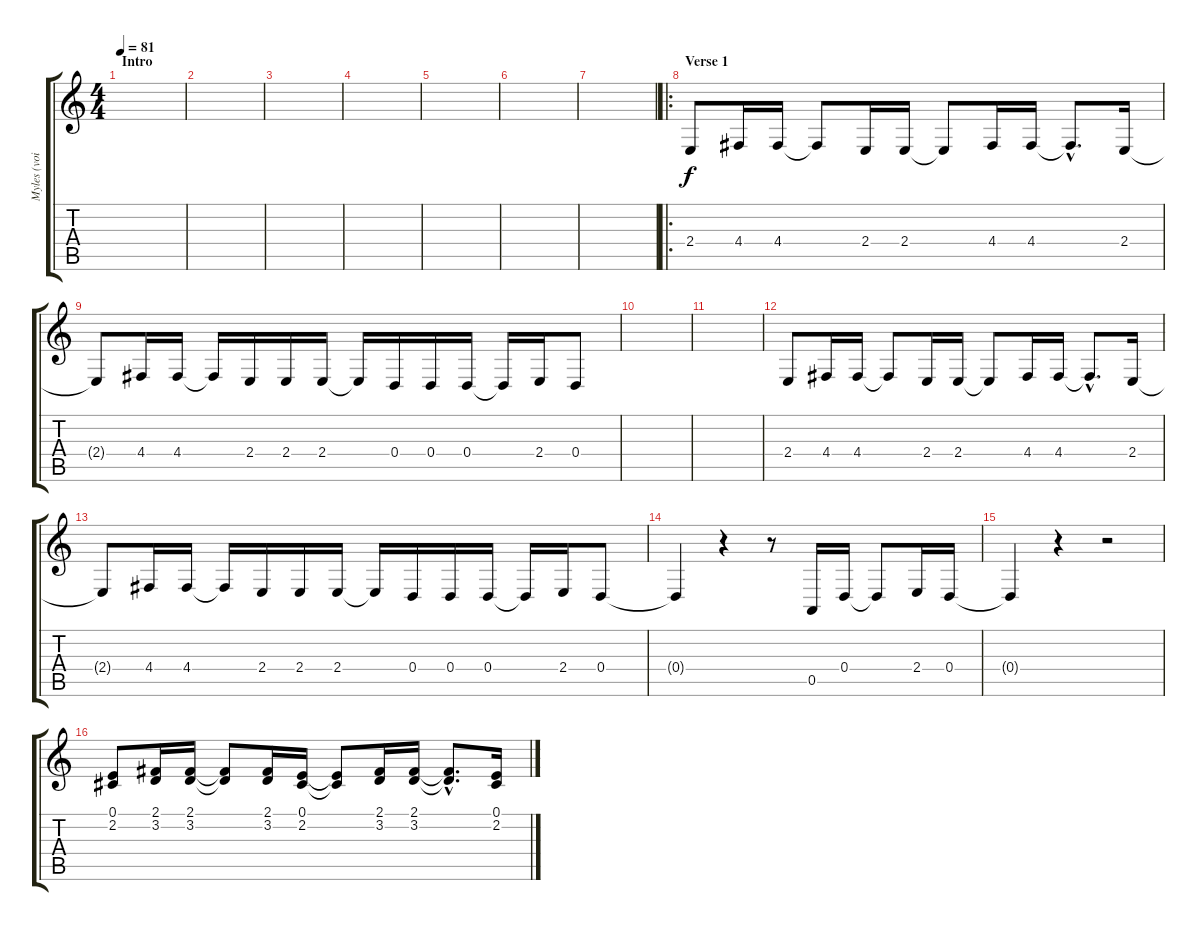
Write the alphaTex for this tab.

\track ("Myles (voice)" "Myles (voi") {instrument cello}
\staff {score tabs}
\tuning (E4 B3 G3 D3 A2 E2) {hide}
\ts (4 4)
\section ("" "Intro")
\tempo 81
\clef g2
\ks c
|
|
|
|
|
|
|
\ro
\section ("" "Verse 1")
2.4.8 4.4.16 4.4.16 4.4{t}.8 2.4.16 2.4.16 2.4{t}.8 4.4.16 4.4.16 4.4{hac t}.8{d} 2.4.16 |
2.4{t}.8 4.4.16 4.4.16 4.4{t}.16 2.4.16 2.4.16 2.4.16 2.4{t}.16 0.4.16 0.4.16 0.4.16 0.4{t}.16 2.4.16 0.4.8 |
|
|
2.4.8 4.4.16 4.4.16 4.4{t}.8 2.4.16 2.4.16 2.4{t}.8 4.4.16 4.4.16 4.4{hac t}.8{d} 2.4.16 |
2.4{t}.8 4.4.16 4.4.16 4.4{t}.16 2.4.16 2.4.16 2.4.16 2.4{t}.16 0.4.16 0.4.16 0.4.16 0.4{t}.16 2.4.16 0.4.8 |
0.4{t}.4 r.4 r.8 0.5.16 0.4.16 0.4{t}.8 2.4.16 0.4.16 |
0.4{t}.4 r.4 r.2 |
(0.1 2.2).8 (2.1 3.2).16 (2.1 3.2).16 (2.1{t} 3.2{t}).8 (2.1 3.2).16 (0.1 2.2).16 (0.1{t} 2.2{t}).8 (2.1 3.2).16 (2.1 3.2).16 (2.1{hac t} 3.2{hac t}).8{d} (0.1 2.2).16
